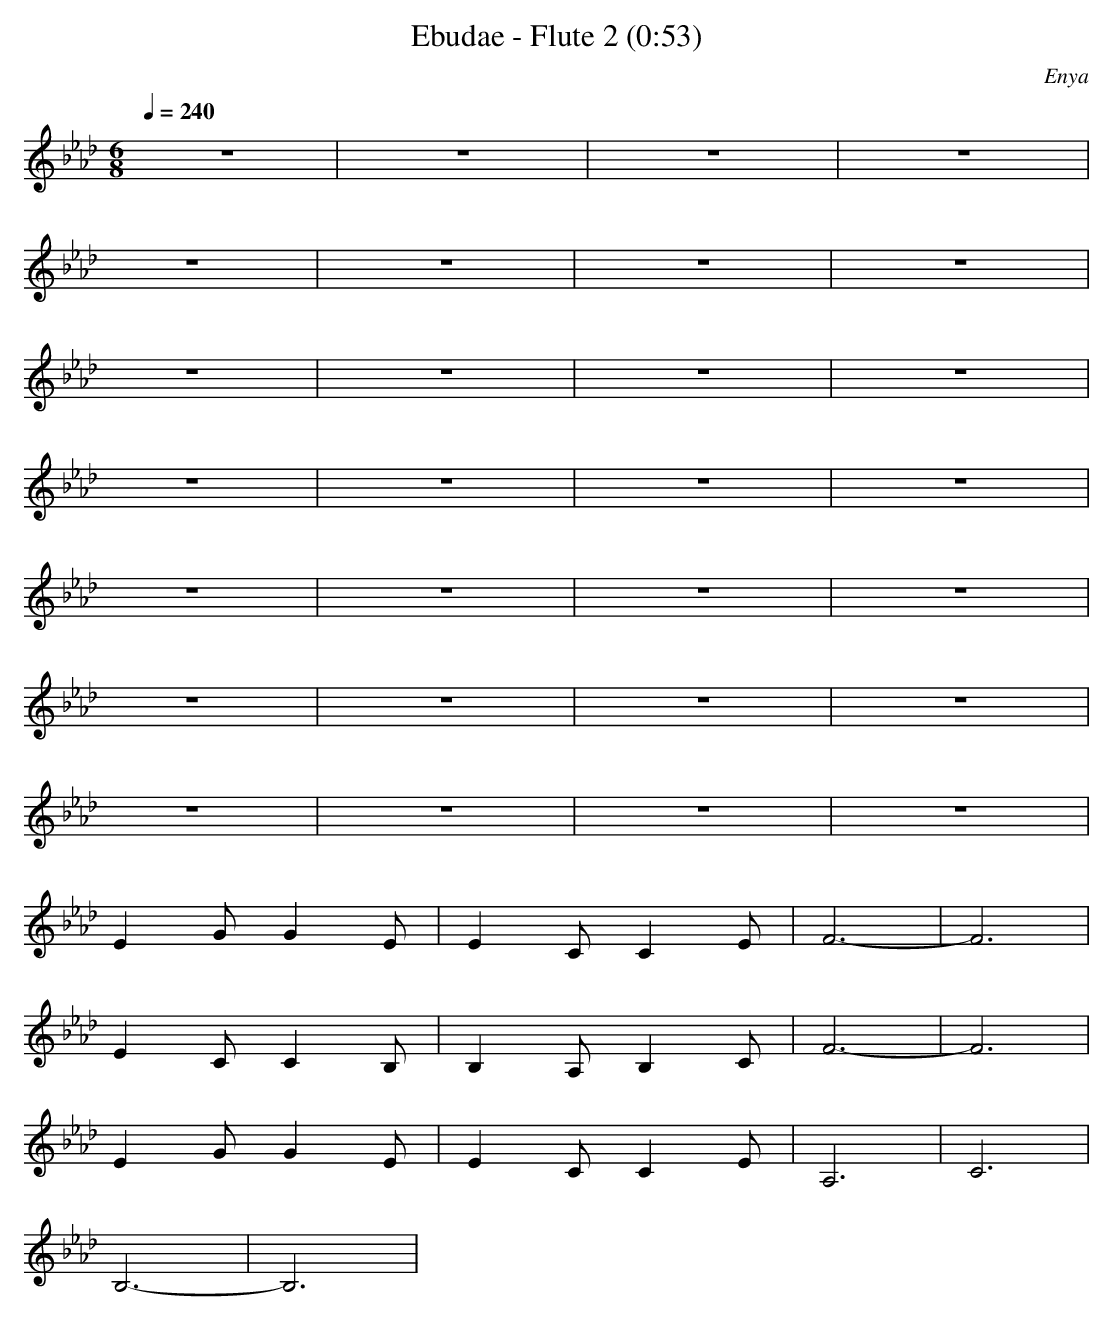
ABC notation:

X:1
T:Ebudae - Flute 2 (0:53)
C:Enya
M:6/8
L:1/8
Q:1/4=240
K:Ab
z6|z6|z6|z6|
z6|z6|z6|z6|
z6|z6|z6|z6|
z6|z6|z6|z6|
z6|z6|z6|z6|
z6|z6|z6|z6|
z6|z6|z6|z6|
E2G G2E|E2C C2E|F6-|F6|
E2C C2B,|B,2A, B,2C|F6-|F6|
E2G G2E|E2C C2E|A,6|C6|
B,6-|B,6|
